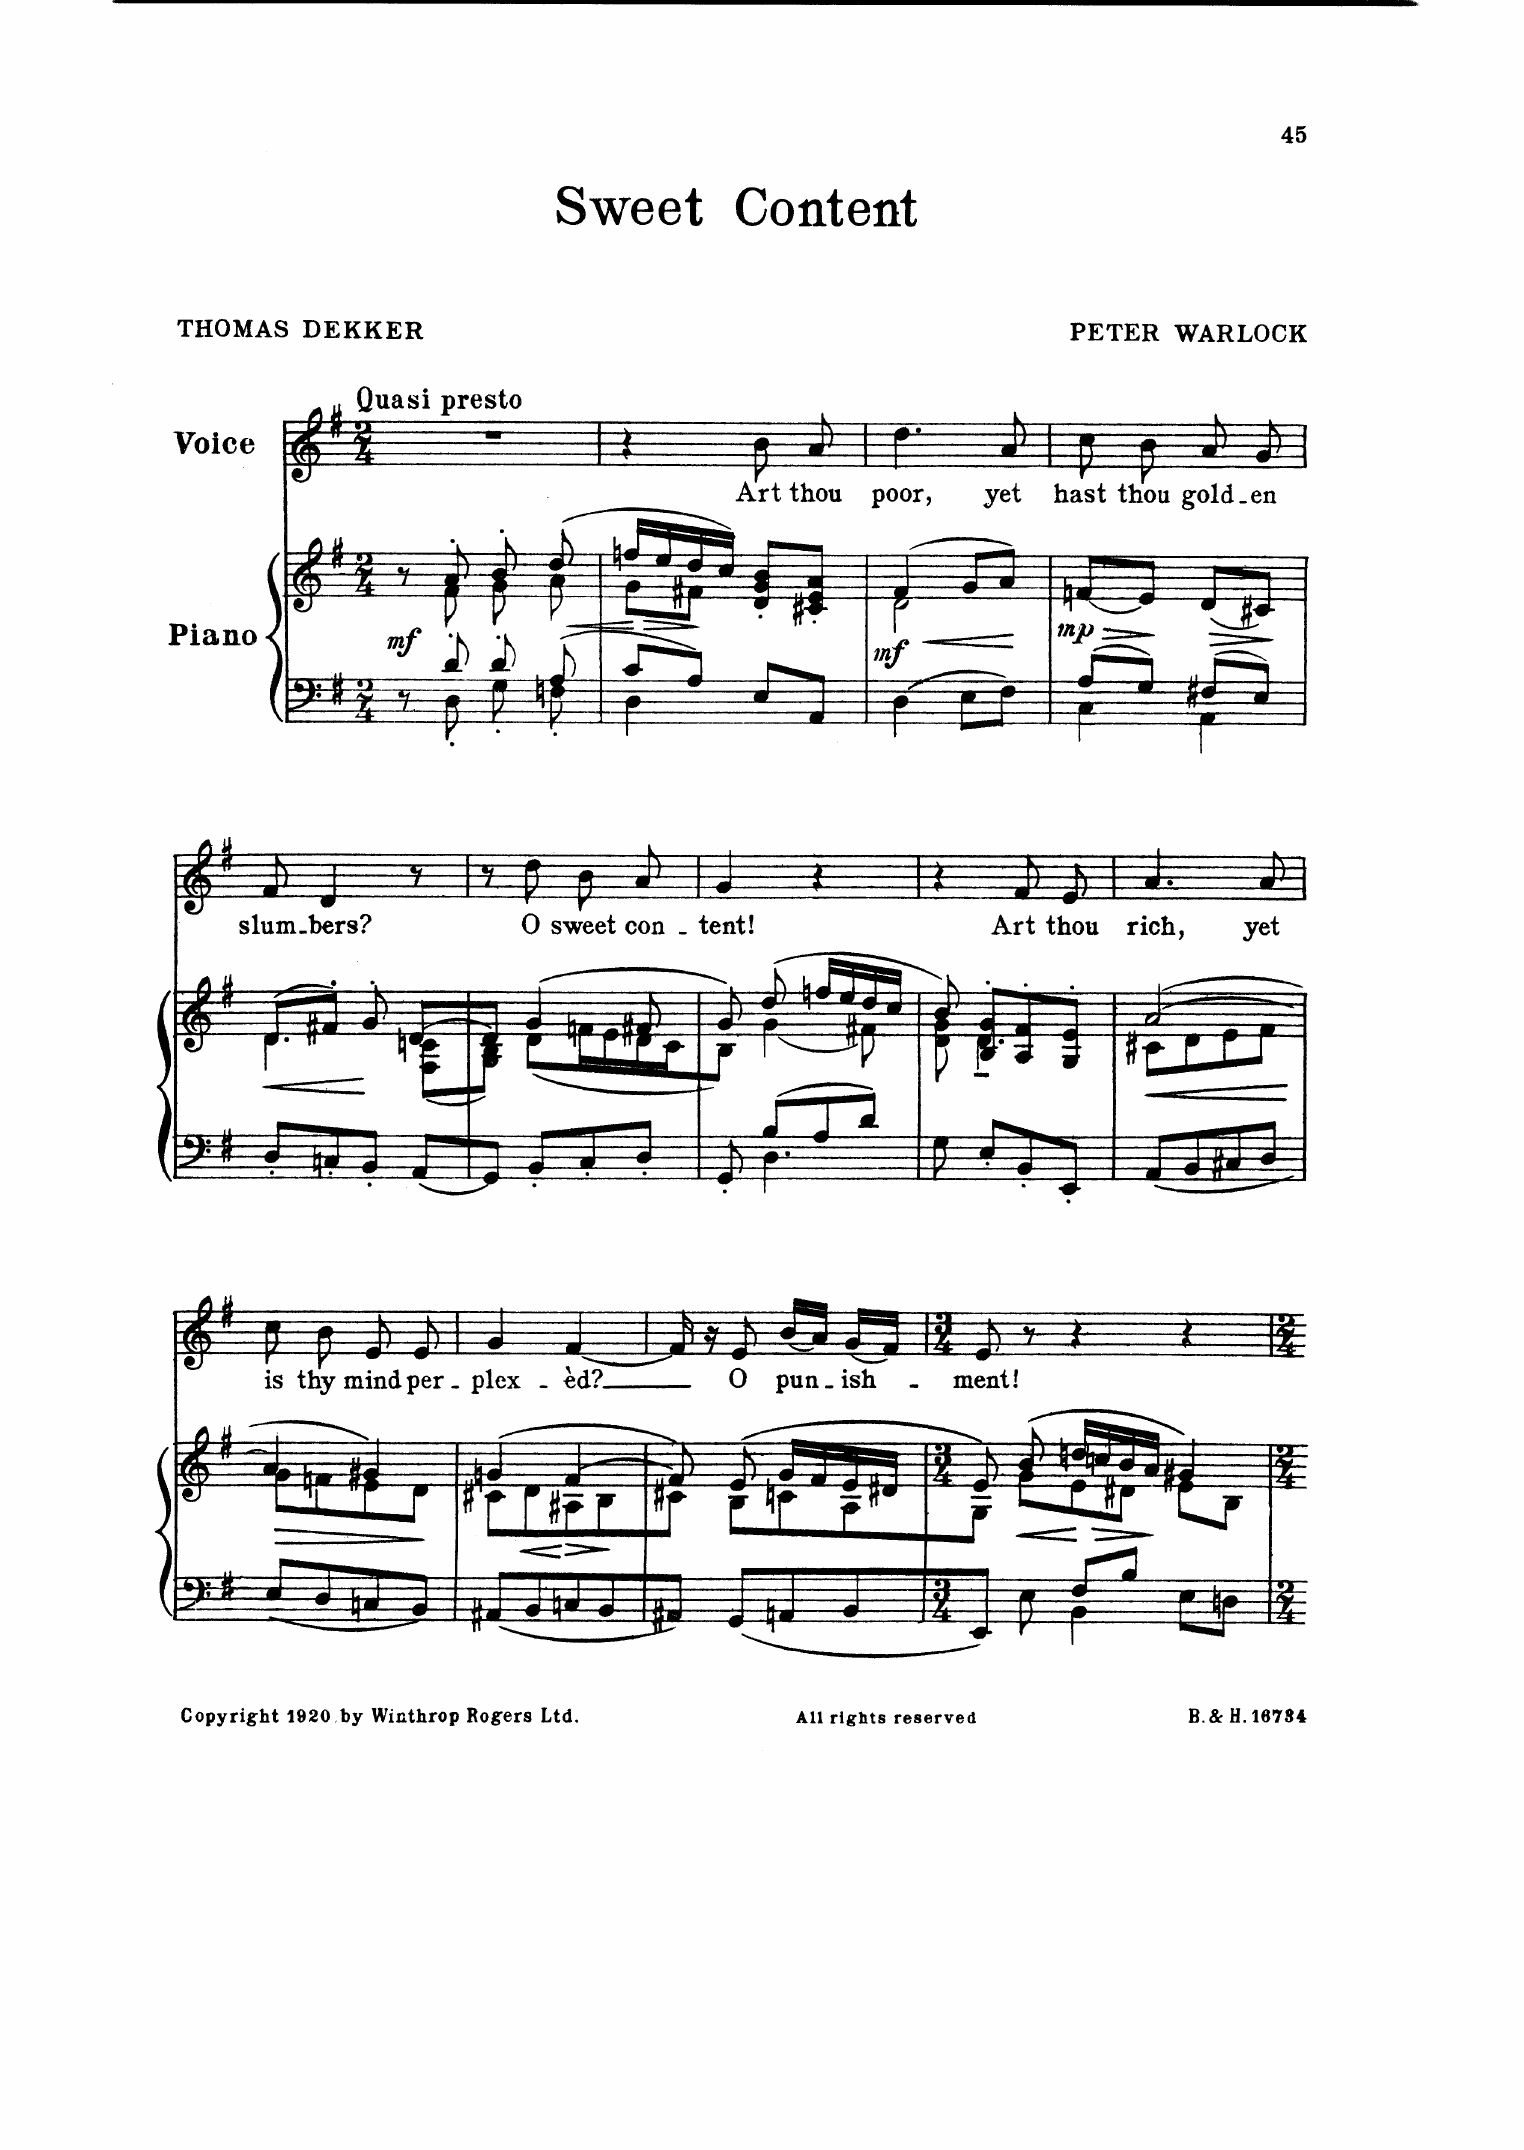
**kern	**kern	**dynam	**kern	**text
*part2	*part2	*part2	*part1	*part1
*staff3	*staff2	*staff2/3	*staff1	*staff1
*I"Piano	*	*	*I"Voice	*
*I'Pno	*	*	*	*
*clefF4	*clefG2	*	*clefG2	*
*k[f#]	*k[f#]	*	*k[f#]	*
*M2/4	*M2/4	*	*M2/4	*
=1	=1	=1	=1	=1
*^	*^	*	*	*
!	!	!	!	!	!LO:TX:a:B:t=Quasi presto	!
!	!	!	!	!LO:DY:b	!	!
8r	8ryy	8r	8ryy	mf	2r	.
8d'/	8D'\	8a'/	8f#'\	.	.	.
8d'/	8G'\	8b'/	8g'\	.	.	.
!	!	!	!	!LO:HP:b	!	!
8A/	8Fn'\	(8dd/	8a\	<	.	.
*v	*v	*	*	*	*	*
*	*v	*v	*	*	*
.	.	[	.	.
=2	=2	=2	=2	=2
*^	*	*	*	*
!	!	!	!LO:HP:b	!	!
*	*	*^	*	*	*
8c/L	4D\	16ffn/LL	8g\L	>	4r	.
.	.	16ee/	.	.	.	.
8A/J	.	16dd/	8f#X\J	.	.	.
.	.	16cc/JJ)	.	.	.	.
8E/L	4ryy	8d/' 8g/' 8b/'L	4ryy	]	8b\	Art
8AA/J	.	8c#X/' 8e/' 8a/'J	.	.	8a/	thou
*v	*v	*	*	*	*	*
=3	=3	=3	=3	=3	=3
!	!	!	!LO:HP:b	!	!
!	!	!	!LO:DY:n=1:b	!	!
4D\	(4f#/	2d\	< mf	4.dd\	poor,
8E\L	8g/L	.	.	.	.
8F#\J	8a/J)	.	.	8a/	yet
*	*v	*v	*	*	*
.	.	[	.	.
=4	=4	=4	=4	=4
*^	*	*	*	*
!	!	!	!LO:HP:b	!	!
!	!	!	!LO:DY:n=1:b	!	!
8A/L	4C\	(8fn/L	> mp	8cc\	hast
8G/J	.	8e/J)	.	8b\	thou
!	!	!	!LO:HP:n=1:b	!	!
8F#X/L	4AA\	(8d/L	] >	8a/	gold-
8E/J	.	8c#X/J)	.	8g/	-en
*v	*v	*	*	*	*
.	.	]	.	.
=5	=5	=5	=5	=5
*	*^	*	*	*
!	!LO:N:head=solid	!LO:N:head=solid	!LO:HP:b	!	!
8D'/L	(8d/L	4.d\	<	8f#/	slum-
8Cn'/	8f#X'/J)	.	.	4d/	-bers?
8BB'/J	8g'/	.	.	.	.
8AA/L	[8d/L	(8F#\ 8cn\L	[	8r	.
=6	=6	=6	=6	=6	=6
8GG/J	8d/J]	8G\ 8B\J)	.	8r	.
8BB'/L	(4g/	(8d\L	.	8dd\	O
8C'/	.	16fn\L	.	8b\	sweet
.	.	16e\	.	.	.
8D'/J	8f#X/	16d\	.	8a/	con-
.	.	16c\J	.	.	.
=7	=7	=7	=7	=7	=7
*^	*	*	*	*	*
8GG'/	8ryy	8g/)	8B\J)	.	4g/	-tent!
8B/L	4.D\	(8dd/	(4g\	.	.	.
8A/	.	16ffn/LL	.	.	4r	.
.	.	16ee/	.	.	.	.
8d/J	.	16dd/	8f#X\)	.	.	.
.	.	16cc/JJ	.	.	.	.
*v	*v	*	*	*	*	*
=8	=8	=8	=8	=8	=8
8G\	8b/)	8d\ 8g\	.	4r	.
8E'/L	8B/' 8g/'L	4.d~\	.	.	.
8BB'/	8A/' 8f#/'	.	.	8f#/	Art
8EE'/J	8G/' 8e/'J	.	.	8e/	thou
=9	=9	=9	=9	=9	=9
!	!	!	!LO:HP:b	!	!
8AA/L	([2a/	8c#X\L	<	4.a/	rich,
8BB/	.	8d\	.	.	.
8C#X/	.	8e\	.	.	.
8D/J	.	8f#\J	.	8a/	yet
*	*v	*v	*	*	*
.	.	[	.	.
=10	=10	=10	=10	=10
!	!	!LO:HP:b	!	!
*	*^	*	*	*
8E/L	4a/]	8g\L	>	8cc\	is
8D/	.	8fn\	.	8b\	thy
8Cn/	4g#X/)	8e\	.	8e/	mind
8BB/J	.	8d\J	.	8e/	per-
*	*v	*v	*	*	*
.	.	]	.	.
=11	=11	=11	=11	=11
!	!	!LO:HP:b	!	!
*	*^	*	*	*
8AA#X/L	(4gn/	8c#X\L	<	4g/	-plex-
8BB/	.	8d\	.	.	.
!	!	!	!LO:HP:n=1:b	!	!
8Cn/	[4f#/	8A#X\	[ >	[4f#/	-èd?
8BB/	.	8B\	.	.	.
*	*v	*v	*	*	*
.	.	]	.	.
=12	=12	=12	=12	=12
*	*^	*	*	*
8AA#X/J	8f#/])	8c#X\J	.	16f#/]	.
.	.	.	.	16r	.
8GG/L	(8e/	8B\L	.	8e/	O
8AAn/	16g/LL	8cn\	.	(16b/LL	pun-
.	16f#/	.	.	16a/JJ)	.
8BB/	16e/	8A\	.	(16g/LL	-ish-
.	16d#X/JJ	.	.	16f#/JJ)	.
=13	=13	=13	=13	=13	=13
*M3/4	*M3/4	*	*	*M3/4	*
*^	*	*	*	*	*
!	!	!	!	!LO:HP:b	!	!
8EE/J	4ryy	8e/)	8G\J	<	8e/	-ment!
8E\	.	(8b/	8g\L	.	8r	.
!	!	!	!	!LO:HP:n=1:b	!	!
8F#/L	4BB\	16ddn/LL	8e\	[ >	4r	.
.	.	16ccn/	.	.	.	.
8B/J	.	16b/	8d#X\J	.	.	.
.	.	16a/JJ	.	.	.	.
8E\L	4ryy	4g#X/)	8e\L	]	4r	.
8Dn\J	.	.	8B\J	.	.	.
*v	*v	*	*	*	*	*
*	*v	*v	*	*	*
=	=	=	=	=
*-	*-	*-	*-	*-
